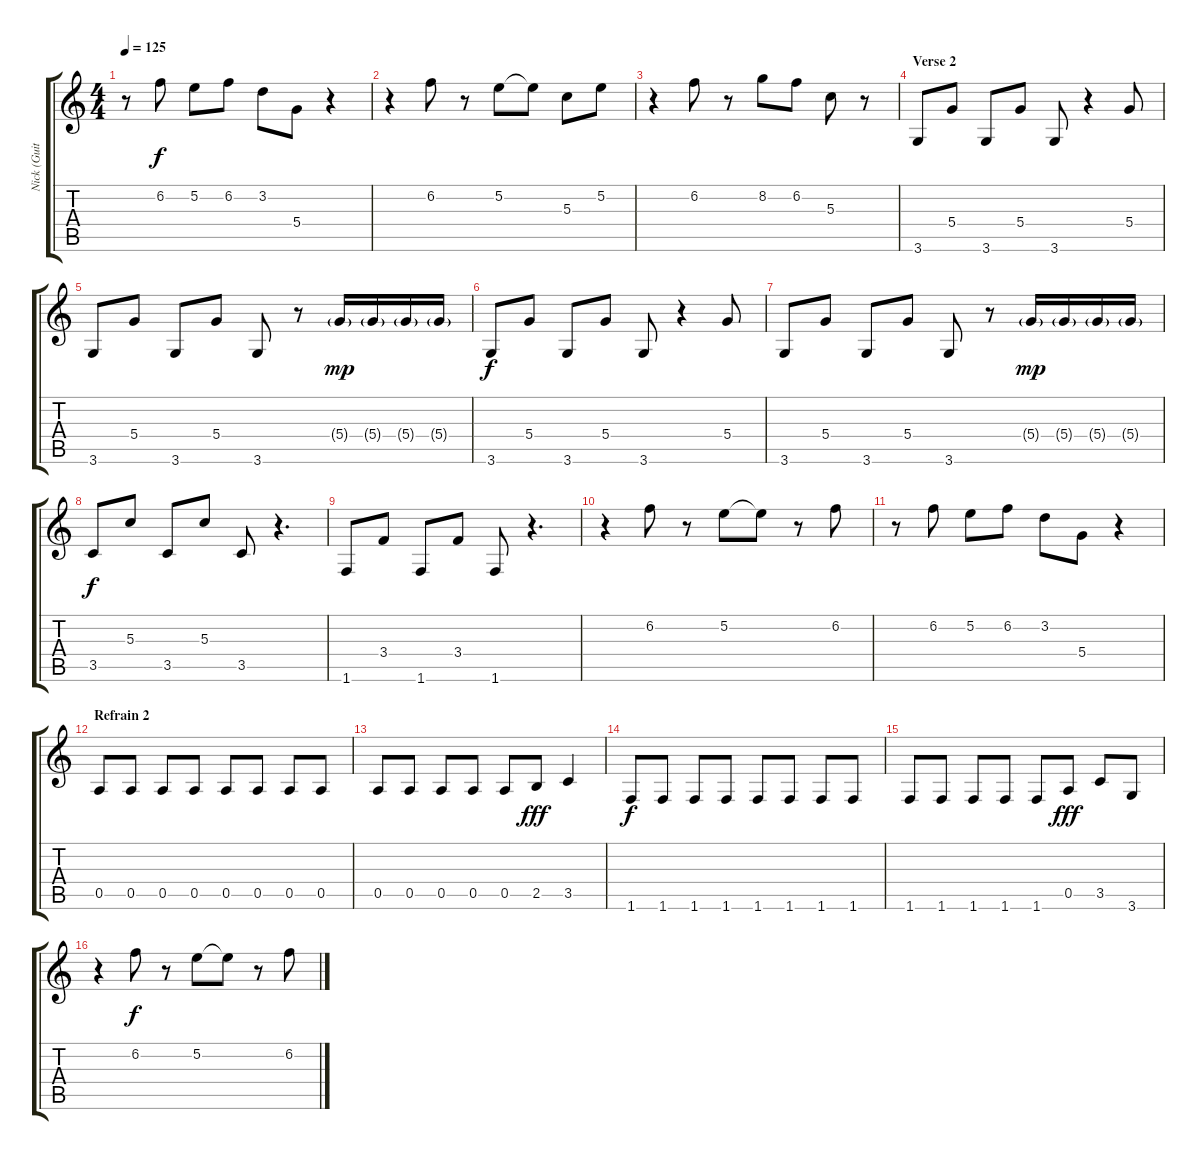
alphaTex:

\track ("Nick (Guitar 2)" "Nick (Guit") {instrument distortionguitar}
\staff {score tabs}
\tuning (E4 B3 G3 D3 A2 E2) {hide}
\ts (4 4)
\tempo 125
\clef g2
\ks c
r.8{dy f} 6.2.8 5.2.8 6.2.8 3.2.8 5.4.8 r.4 |
r.4 6.2.8 r.8 5.2.8 5.2{t}.8 5.3.8 5.2.8 |
r.4 6.2.8 r.8 8.2.8 6.2.8 5.3.8 r.8 |
\section ("" "Verse 2")
3.6.8 5.4.8 3.6.8 5.4.8 3.6.8 r.4 5.4.8 |
3.6.8 5.4.8 3.6.8 5.4.8 3.6.8 r.8 5.4{g}.16{dy mp} 5.4{g}.16 5.4{g}.16 5.4{g}.16 |
3.6.8{dy f} 5.4.8 3.6.8 5.4.8 3.6.8 r.4 5.4.8 |
3.6.8 5.4.8 3.6.8 5.4.8 3.6.8 r.8 5.4{g}.16{dy mp} 5.4{g}.16 5.4{g}.16 5.4{g}.16 |
3.5.8{dy f} 5.3.8 3.5.8 5.3.8 3.5.8 r.4{d} |
1.6.8 3.4.8 1.6.8 3.4.8 1.6.8 r.4{d} |
r.4 6.2.8 r.8 5.2.8 5.2{t}.8 r.8 6.2.8 |
r.8 6.2.8 5.2.8 6.2.8 3.2.8 5.4.8 r.4 |
\section ("" "Refrain 2")
0.5.8 0.5.8 0.5.8 0.5.8 0.5.8 0.5.8 0.5.8 0.5.8 |
0.5.8 0.5.8 0.5.8 0.5.8 0.5.8 2.5.8{dy fff} 3.5.4 |
1.6.8{dy f} 1.6.8 1.6.8 1.6.8 1.6.8 1.6.8 1.6.8 1.6.8 |
1.6.8 1.6.8 1.6.8 1.6.8 1.6.8 0.5.8{dy fff} 3.5.8 3.6.8 |
r.4 6.2.8{dy f} r.8 5.2.8 5.2{t}.8 r.8 6.2.8
